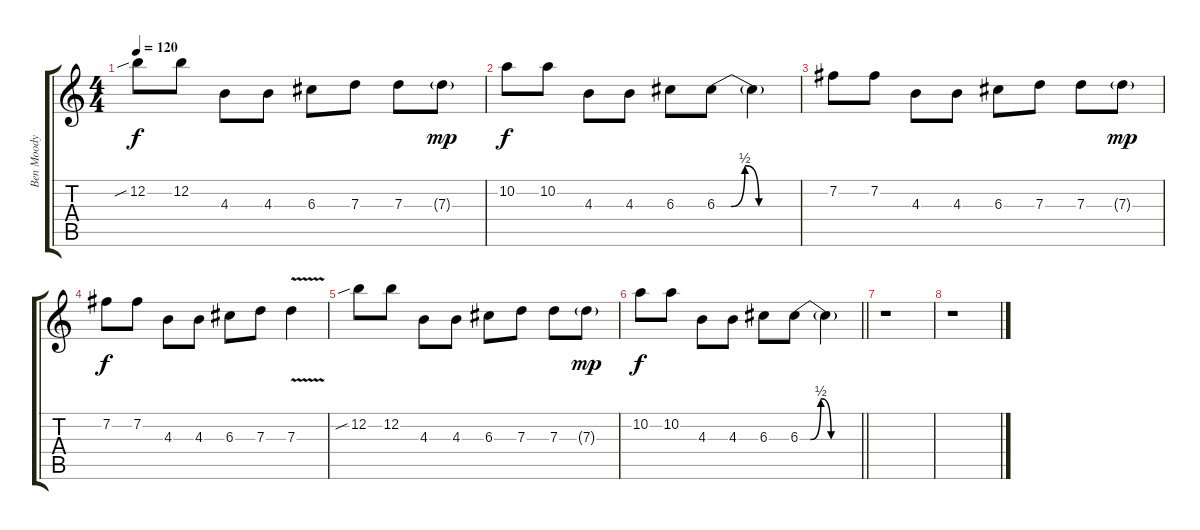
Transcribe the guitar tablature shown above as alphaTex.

\track ("Ben Moody" "Ben Moody") {instrument distortionguitar}
\staff {score tabs}
\tuning (E4 B3 G3 D3 A2 D2) {hide}
\ts (4 4)
\tempo 120
\clef g2
\ks c
12.2{sib}.8{dy f} 12.2.8 4.3.8 4.3.8 6.3.8 7.3.8 7.3.8 7.3{g}.8{dy mp} |
10.2.8{dy f} 10.2.8 4.3.8 4.3.8 6.3.8 6.3{be (custom 0 0 10 0 20 2 30 0 60 0)}.8 6.3{t}.4 |
7.2.8 7.2.8 4.3.8 4.3.8 6.3.8 7.3.8 7.3.8 7.3{g}.8{dy mp} |
7.2.8{dy f} 7.2.8 4.3.8 4.3.8 6.3.8 7.3.8 7.3{v}.4 |
12.2{sib}.8 12.2.8 4.3.8 4.3.8 6.3.8 7.3.8 7.3.8 7.3{g}.8{dy mp} |
\barLineRight lightlight
10.2.8{dy f} 10.2.8 4.3.8 4.3.8 6.3.8 6.3{be (custom 0 0 10 0 20 2 30 0 60 0)}.8 6.3{t}.4 |
r.1 |
r.1
